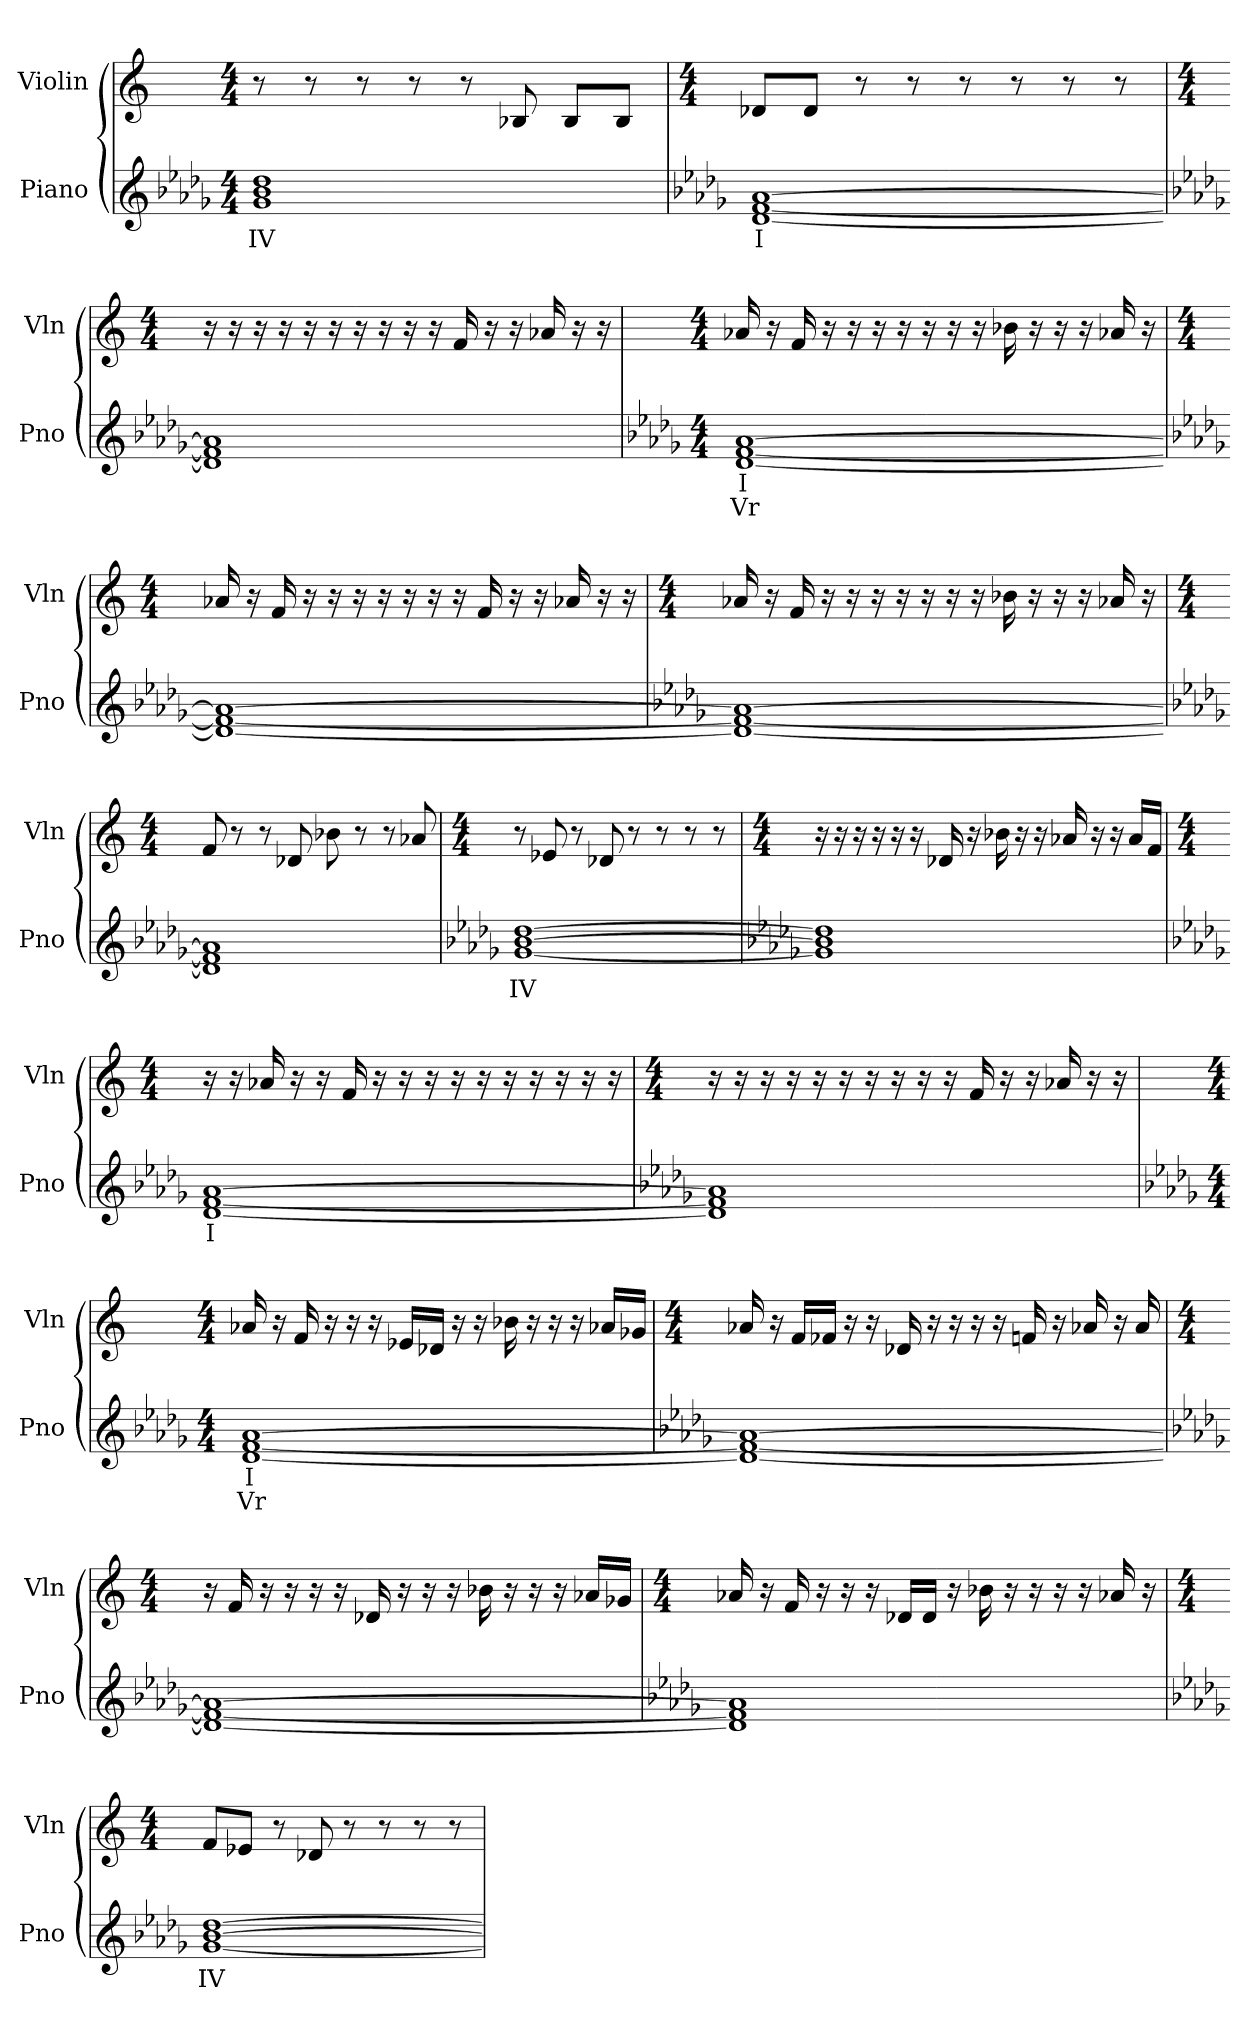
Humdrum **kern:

**kern	**text	**text	**kern
*part2	*part2	*part2	*part1
*staff2	*staff2	*staff2	*staff1
*I"Piano	*	*	*I"Violin
*I'Pno	*	*	*I'Vln
*k[b-e-a-d-g-]	*	*	*
*D-:	*	*	*
*M4/4	*	*	*M4/4
=	=	=	=
1g- 1b- 1dd-	IV	.	8r
.	.	.	8r
.	.	.	8r
.	.	.	8r
.	.	.	8r
.	.	.	8B-X
.	.	.	8B-L
.	.	.	8B-J
=	=	=	=
*k[b-e-a-d-g-]	*	*	*
*D-:	*	*	*
*	*	*	*M4/4
[1d- [1f [1a-	I	.	8d-XL
.	.	.	8d-J
.	.	.	8r
.	.	.	8r
.	.	.	8r
.	.	.	8r
.	.	.	8r
.	.	.	8r
=	=	=	=
*k[b-e-a-d-g-]	*	*	*
*D-:	*	*	*
*	*	*	*M4/4
1d-] 1f] 1a-]	.	.	16r
.	.	.	16r
.	.	.	16r
.	.	.	16r
.	.	.	16r
.	.	.	16r
.	.	.	16r
.	.	.	16r
.	.	.	16r
.	.	.	16r
.	.	.	16f
.	.	.	16r
.	.	.	16r
.	.	.	16a-X
.	.	.	16r
.	.	.	16r
=	=	=	=
*k[b-e-a-d-g-]	*	*	*
*D-:	*	*	*
*M4/4	*	*	*M4/4
[1d- [1f [1a-	I	Vr	16a-X
.	.	.	16r
.	.	.	16f
.	.	.	16r
.	.	.	16r
.	.	.	16r
.	.	.	16r
.	.	.	16r
.	.	.	16r
.	.	.	16r
.	.	.	16b-X
.	.	.	16r
.	.	.	16r
.	.	.	16r
.	.	.	16a-X
.	.	.	16r
=	=	=	=
*k[b-e-a-d-g-]	*	*	*
*D-:	*	*	*
*	*	*	*M4/4
1d-_ 1f_ 1a-_	.	.	16a-X
.	.	.	16r
.	.	.	16f
.	.	.	16r
.	.	.	16r
.	.	.	16r
.	.	.	16r
.	.	.	16r
.	.	.	16r
.	.	.	16r
.	.	.	16f
.	.	.	16r
.	.	.	16r
.	.	.	16a-X
.	.	.	16r
.	.	.	16r
=	=	=	=
*k[b-e-a-d-g-]	*	*	*
*D-:	*	*	*
*	*	*	*M4/4
1d-_ 1f_ 1a-_	.	.	16a-X
.	.	.	16r
.	.	.	16f
.	.	.	16r
.	.	.	16r
.	.	.	16r
.	.	.	16r
.	.	.	16r
.	.	.	16r
.	.	.	16r
.	.	.	16b-X
.	.	.	16r
.	.	.	16r
.	.	.	16r
.	.	.	16a-X
.	.	.	16r
=	=	=	=
*k[b-e-a-d-g-]	*	*	*
*D-:	*	*	*
*	*	*	*M4/4
1d-] 1f] 1a-]	.	.	8f
.	.	.	8r
.	.	.	8r
.	.	.	8d-X
.	.	.	8b-X
.	.	.	8r
.	.	.	8r
.	.	.	8a-X
=	=	=	=
*k[b-e-a-d-g-]	*	*	*
*D-:	*	*	*
*	*	*	*M4/4
[1g- [1b- [1dd-	IV	.	8r
.	.	.	8e-X
.	.	.	8r
.	.	.	8d-X
.	.	.	8r
.	.	.	8r
.	.	.	8r
.	.	.	8r
=	=	=	=
*k[b-e-a-d-g-]	*	*	*
*D-:	*	*	*
*	*	*	*M4/4
1g-] 1b-] 1dd-]	.	.	16r
.	.	.	16r
.	.	.	16r
.	.	.	16r
.	.	.	16r
.	.	.	16r
.	.	.	16d-X
.	.	.	16r
.	.	.	16b-X
.	.	.	16r
.	.	.	16r
.	.	.	16a-X
.	.	.	16r
.	.	.	16r
.	.	.	16a-LL
.	.	.	16fJJ
=	=	=	=
*k[b-e-a-d-g-]	*	*	*
*D-:	*	*	*
*	*	*	*M4/4
[1d- [1f [1a-	I	.	16r
.	.	.	16r
.	.	.	16a-X
.	.	.	16r
.	.	.	16r
.	.	.	16f
.	.	.	16r
.	.	.	16r
.	.	.	16r
.	.	.	16r
.	.	.	16r
.	.	.	16r
.	.	.	16r
.	.	.	16r
.	.	.	16r
.	.	.	16r
=	=	=	=
*k[b-e-a-d-g-]	*	*	*
*D-:	*	*	*
*	*	*	*M4/4
1d-] 1f] 1a-]	.	.	16r
.	.	.	16r
.	.	.	16r
.	.	.	16r
.	.	.	16r
.	.	.	16r
.	.	.	16r
.	.	.	16r
.	.	.	16r
.	.	.	16r
.	.	.	16f
.	.	.	16r
.	.	.	16r
.	.	.	16a-X
.	.	.	16r
.	.	.	16r
=	=	=	=
*k[b-e-a-d-g-]	*	*	*
*D-:	*	*	*
*M4/4	*	*	*M4/4
[1d- [1f [1a-	I	Vr	16a-X
.	.	.	16r
.	.	.	16f
.	.	.	16r
.	.	.	16r
.	.	.	16r
.	.	.	16e-XLL
.	.	.	16d-XJJ
.	.	.	16r
.	.	.	16r
.	.	.	16b-X
.	.	.	16r
.	.	.	16r
.	.	.	16r
.	.	.	16a-XLL
.	.	.	16g-XJJ
=	=	=	=
*k[b-e-a-d-g-]	*	*	*
*D-:	*	*	*
*	*	*	*M4/4
1d-_ 1f_ 1a-_	.	.	16a-X
.	.	.	16r
.	.	.	16fLL
.	.	.	16f-XJJ
.	.	.	16r
.	.	.	16r
.	.	.	16d-X
.	.	.	16r
.	.	.	16r
.	.	.	16r
.	.	.	16r
.	.	.	16fn
.	.	.	16r
.	.	.	16a-X
.	.	.	16r
.	.	.	16a-
=	=	=	=
*k[b-e-a-d-g-]	*	*	*
*D-:	*	*	*
*	*	*	*M4/4
1d-_ 1f_ 1a-_	.	.	16r
.	.	.	16f
.	.	.	16r
.	.	.	16r
.	.	.	16r
.	.	.	16r
.	.	.	16d-X
.	.	.	16r
.	.	.	16r
.	.	.	16r
.	.	.	16b-X
.	.	.	16r
.	.	.	16r
.	.	.	16r
.	.	.	16a-XLL
.	.	.	16g-XJJ
=	=	=	=
*k[b-e-a-d-g-]	*	*	*
*D-:	*	*	*
*	*	*	*M4/4
1d-] 1f] 1a-]	.	.	16a-X
.	.	.	16r
.	.	.	16f
.	.	.	16r
.	.	.	16r
.	.	.	16r
.	.	.	16d-XLL
.	.	.	16d-JJ
.	.	.	16r
.	.	.	16b-X
.	.	.	16r
.	.	.	16r
.	.	.	16r
.	.	.	16r
.	.	.	16a-X
.	.	.	16r
=	=	=	=
*k[b-e-a-d-g-]	*	*	*
*D-:	*	*	*
*	*	*	*M4/4
[1g- [1b- [1dd-	IV	.	8fL
.	.	.	8e-XJ
.	.	.	8r
.	.	.	8d-X
.	.	.	8r
.	.	.	8r
.	.	.	8r
.	.	.	8r
=	=	=	=
*-	*-	*-	*-
